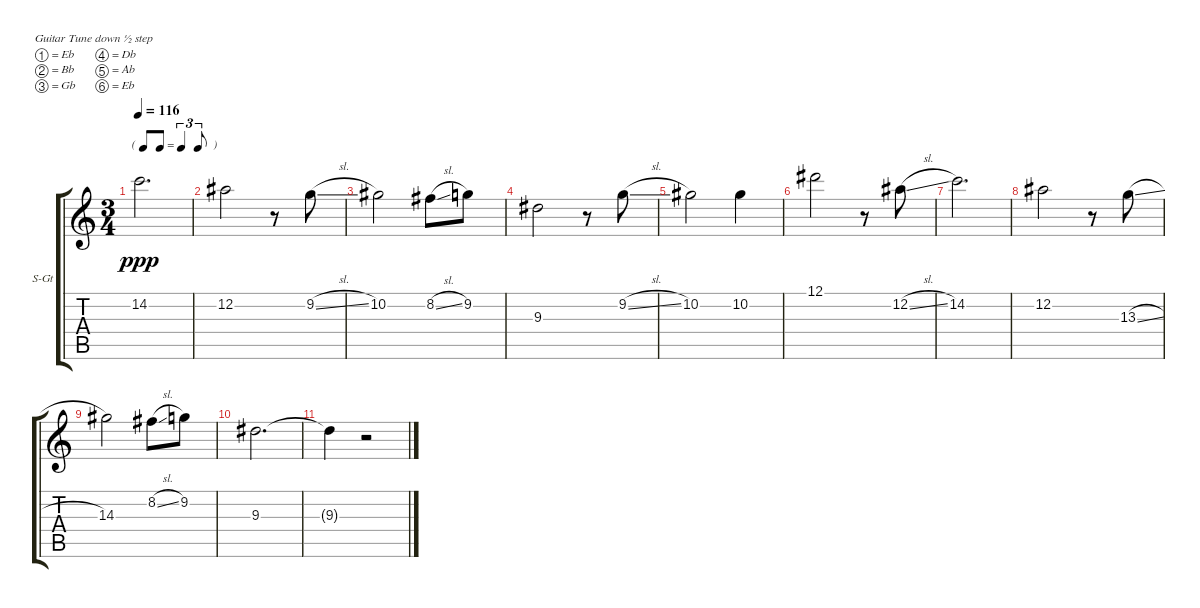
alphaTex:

\bracketExtendMode groupsimilarinstruments
\firstSystemTrackNameOrientation horizontal
\otherSystemsTrackNameOrientation horizontal
\track ("Dobro Slide" "S-Gt") {instrument acousticgrandpiano}
\staff {score tabs}
\tuning (Eb4 Bb3 Gb3 Db3 Ab2 Eb2)
\displaytranspose 12
\ts (3 4)
\tf triplet8th
\tempo 116
\clef g2
\ks c
14.2.2{d dy ppp} |
12.2.2 r.8 9.2{sl}.8 |
10.2.2 8.2{sl}.8 9.2.8 |
9.3.2 r.8 9.2{sl}.8 |
10.2.2 10.2.4 |
12.1.2 r.8 12.2{sl}.8 |
14.2.2{d} |
12.2.2 r.8 13.3{sl}.8 |
14.3.2 8.2{sl}.8 9.2.8 |
9.3.2{d} |
9.3{t}.4 r.2
